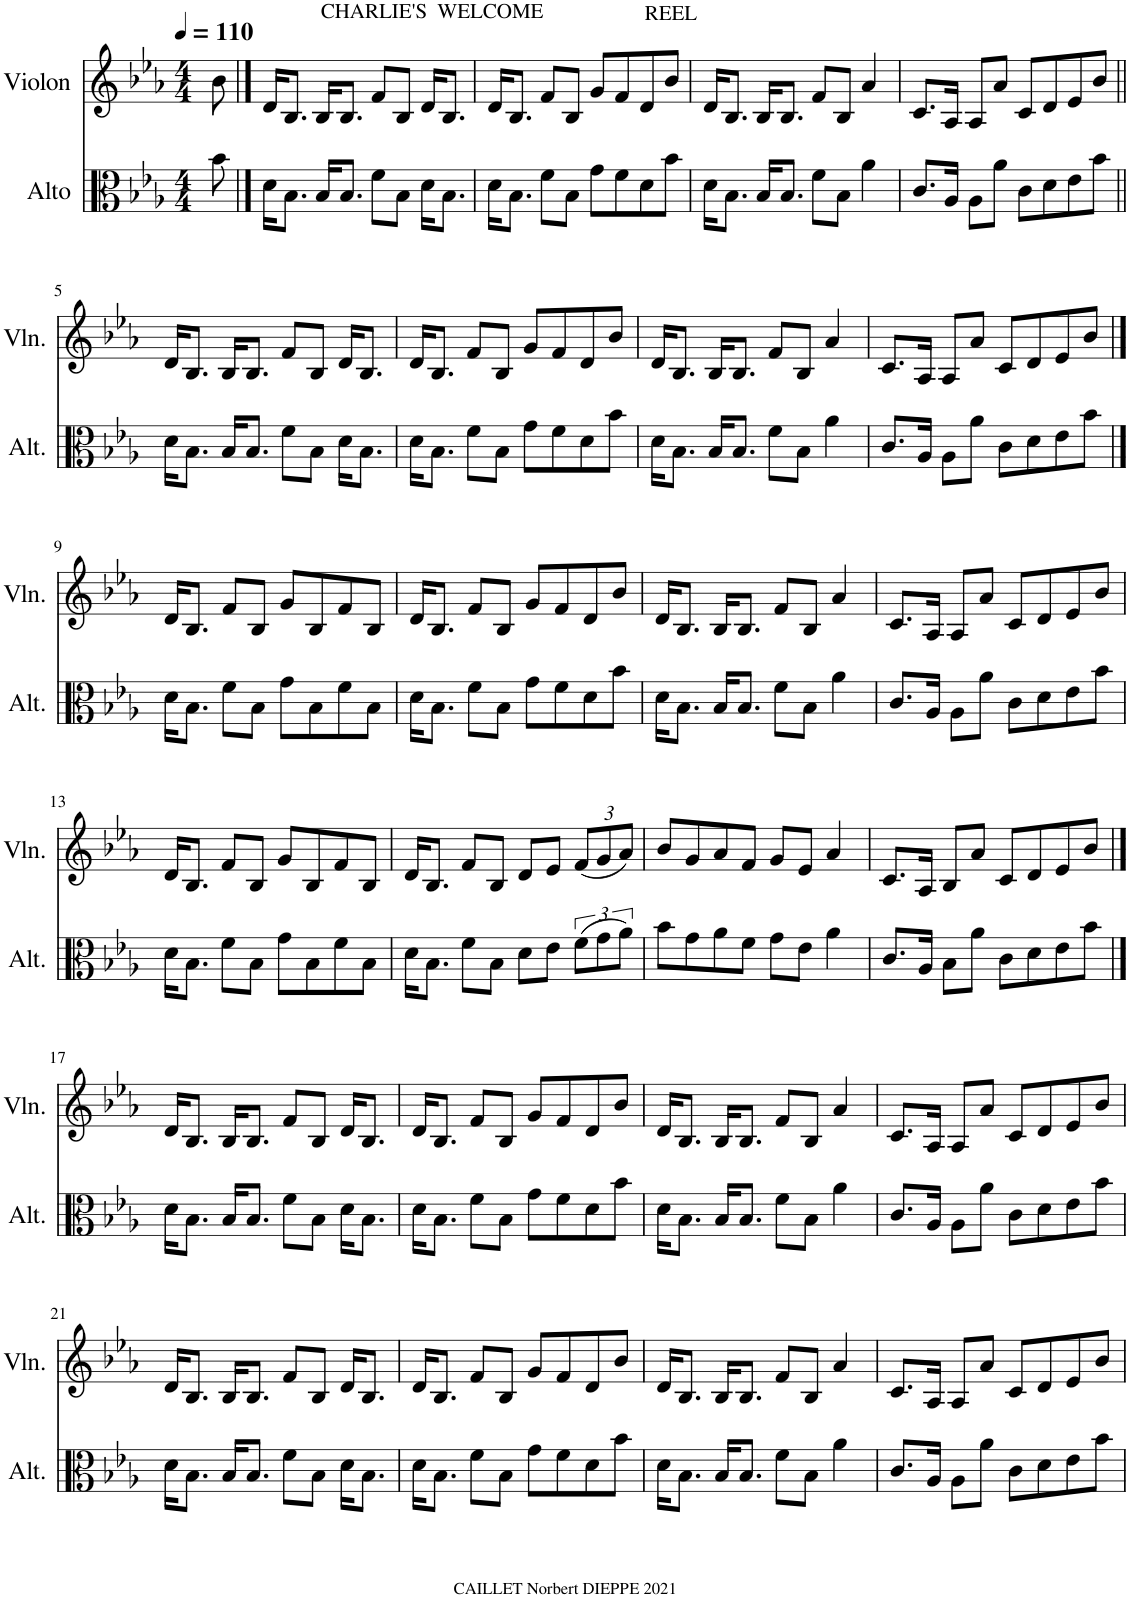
**kern	**kern
*part2	*part1
*staff2	*staff1
*I"Alto	*I"Violon
*I'Alt.	*I'Vln.
*clefC3	*clefG2
*k[b-e-a-]	*k[b-e-a-]
*M4/4	*M4/4
*MM110	*MM110
=	=
8b-\	8b-\
==1	==1
!	!LO:TX:a:t=CHARLIE'S  WELCOME
16d\KL	16d/KL
8.B-\J	8.B-/J
16B-/KL	16B-/KL
8.B-/J	8.B-/J
8f\L	8f/L
8B-\J	8B-/J
16d\KL	16d/KL
8.B-\J	8.B-/J
=2	=2
16d\KL	16d/KL
8.B-\J	8.B-/J
8f\L	8f/L
8B-\J	8B-/J
8g\L	8g/L
8f\	8f/
8d\	8d/
8b-\J	8b-/J
=3	=3
!	!LO:TX:a:t=REEL
16d\KL	16d/KL
8.B-\J	8.B-/J
16B-/KL	16B-/KL
8.B-/J	8.B-/J
8f\L	8f/L
8B-\J	8B-/J
4a-\	4a-/
=4	=4
8.c/L	8.c/L
16A-/Jk	16A-/Jk
8A-\L	8A-/L
8a-\J	8a-/J
8c\L	8c/L
8d\	8d/
8e-\	8e-/
8b-\J	8b-/J
!!LO:LB:g=z
=5||	=5||
16d\KL	16d/KL
8.B-\J	8.B-/J
16B-/KL	16B-/KL
8.B-/J	8.B-/J
8f\L	8f/L
8B-\J	8B-/J
16d\KL	16d/KL
8.B-\J	8.B-/J
=6	=6
16d\KL	16d/KL
8.B-\J	8.B-/J
8f\L	8f/L
8B-\J	8B-/J
8g\L	8g/L
8f\	8f/
8d\	8d/
8b-\J	8b-/J
=7	=7
16d\KL	16d/KL
8.B-\J	8.B-/J
16B-/KL	16B-/KL
8.B-/J	8.B-/J
8f\L	8f/L
8B-\J	8B-/J
4a-\	4a-/
=8	=8
8.c/L	8.c/L
16A-/Jk	16A-/Jk
8A-\L	8A-/L
8a-\J	8a-/J
8c\L	8c/L
8d\	8d/
8e-\	8e-/
8b-\J	8b-/J
!!LO:LB:g=z
==9	==9
16d\KL	16d/KL
8.B-\J	8.B-/J
8f\L	8f/L
8B-\J	8B-/J
8g\L	8g/L
8B-\	8B-/
8f\	8f/
8B-\J	8B-/J
=10	=10
16d\KL	16d/KL
8.B-\J	8.B-/J
8f\L	8f/L
8B-\J	8B-/J
8g\L	8g/L
8f\	8f/
8d\	8d/
8b-\J	8b-/J
=11	=11
16d\KL	16d/KL
8.B-\J	8.B-/J
16B-/KL	16B-/KL
8.B-/J	8.B-/J
8f\L	8f/L
8B-\J	8B-/J
4a-\	4a-/
=12	=12
8.c/L	8.c/L
16A-/Jk	16A-/Jk
8A-\L	8A-/L
8a-\J	8a-/J
8c\L	8c/L
8d\	8d/
8e-\	8e-/
8b-\J	8b-/J
!!LO:LB:g=z
=13	=13
16d\KL	16d/KL
8.B-\J	8.B-/J
8f\L	8f/L
8B-\J	8B-/J
8g\L	8g/L
8B-\	8B-/
8f\	8f/
8B-\J	8B-/J
=14	=14
16d\KL	16d/KL
8.B-\J	8.B-/J
8f\L	8f/L
8B-\J	8B-/J
8d\L	8d/L
8e-\J	8e-/J
*	*Xbrackettup
(12f\L	(12f/L
12g\	12g/
12a-\J)	12a-/J)
=15	=15
8b-\L	8b-/L
8g\	8g/
8a-\	8a-/
8f\J	8f/J
8g\L	8g/L
8e-\J	8e-/J
4a-\	4a-/
=16	=16
8.c/L	8.c/L
16A-/Jk	16A-/Jk
8B-\L	8B-/L
8a-\J	8a-/J
8c\L	8c/L
8d\	8d/
8e-\	8e-/
8b-\J	8b-/J
!!LO:LB:g=z
==17	==17
16d\KL	16d/KL
8.B-\J	8.B-/J
16B-/KL	16B-/KL
8.B-/J	8.B-/J
8f\L	8f/L
8B-\J	8B-/J
16d\KL	16d/KL
8.B-\J	8.B-/J
=18	=18
16d\KL	16d/KL
8.B-\J	8.B-/J
8f\L	8f/L
8B-\J	8B-/J
8g\L	8g/L
8f\	8f/
8d\	8d/
8b-\J	8b-/J
=19	=19
16d\KL	16d/KL
8.B-\J	8.B-/J
16B-/KL	16B-/KL
8.B-/J	8.B-/J
8f\L	8f/L
8B-\J	8B-/J
4a-\	4a-/
=20	=20
8.c/L	8.c/L
16A-/Jk	16A-/Jk
8A-\L	8A-/L
8a-\J	8a-/J
8c\L	8c/L
8d\	8d/
8e-\	8e-/
8b-\J	8b-/J
!!LO:LB:g=z
=21	=21
16d\KL	16d/KL
8.B-\J	8.B-/J
16B-/KL	16B-/KL
8.B-/J	8.B-/J
8f\L	8f/L
8B-\J	8B-/J
16d\KL	16d/KL
8.B-\J	8.B-/J
=22	=22
16d\KL	16d/KL
8.B-\J	8.B-/J
8f\L	8f/L
8B-\J	8B-/J
8g\L	8g/L
8f\	8f/
8d\	8d/
8b-\J	8b-/J
=23	=23
16d\KL	16d/KL
8.B-\J	8.B-/J
16B-/KL	16B-/KL
8.B-/J	8.B-/J
8f\L	8f/L
8B-\J	8B-/J
4a-\	4a-/
=24	=24
8.c/L	8.c/L
16A-/Jk	16A-/Jk
8A-\L	8A-/L
8a-\J	8a-/J
8c\L	8c/L
8d\	8d/
8e-\	8e-/
8b-\J	8b-/J
=	=
*-	*-
